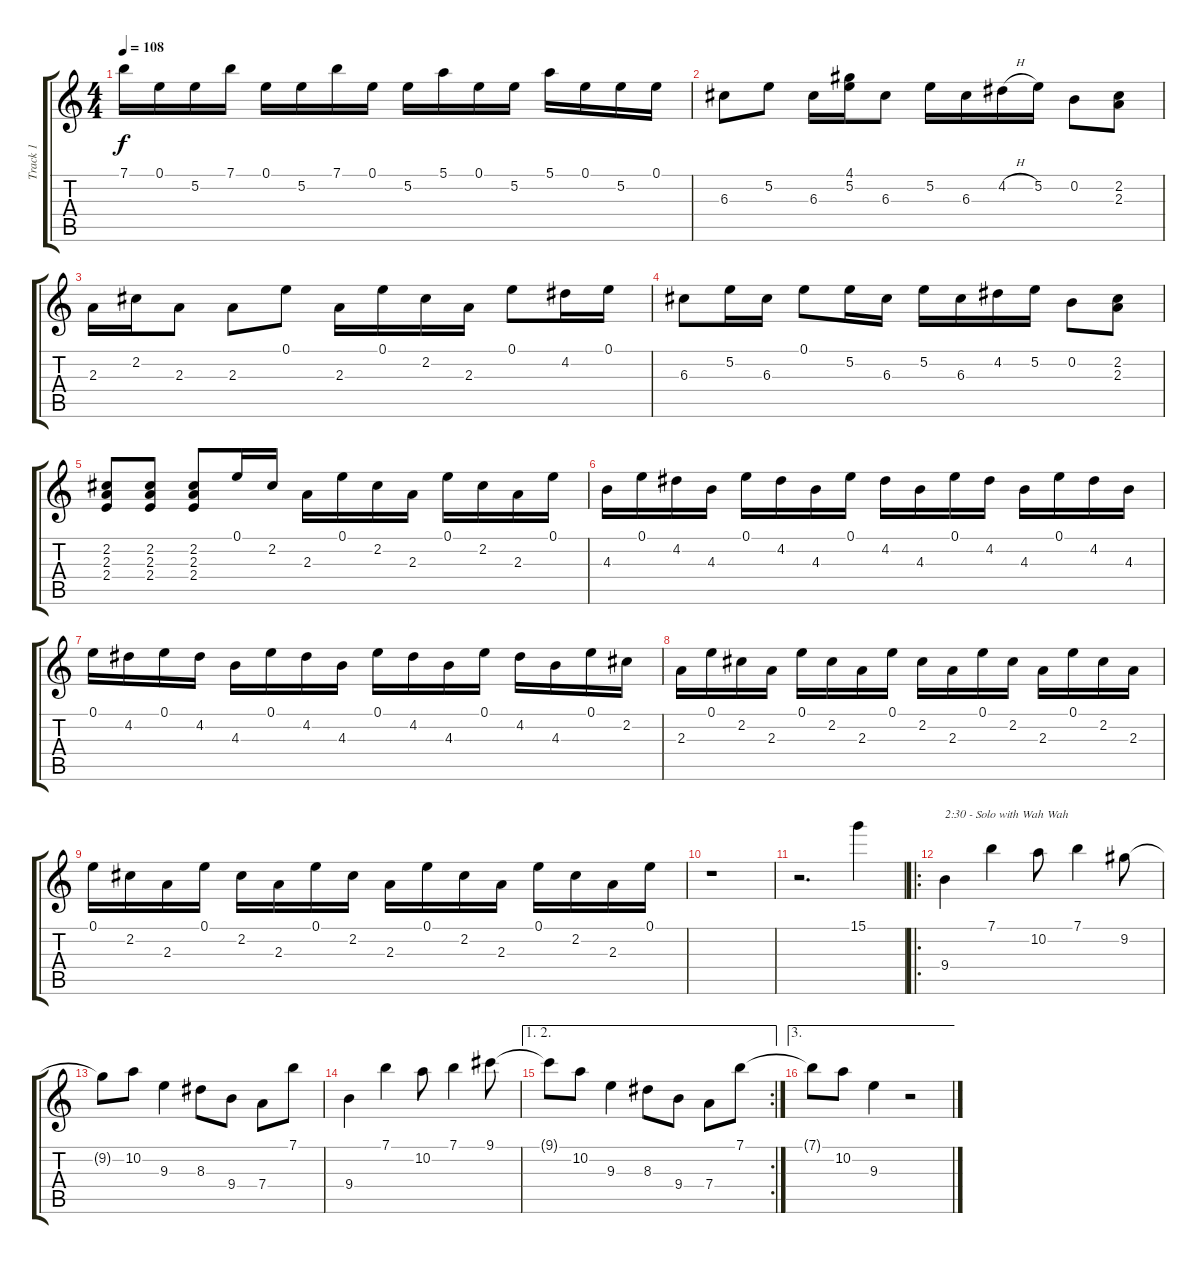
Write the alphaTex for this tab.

\track ("Track 1" "Track 1") {instrument overdrivenguitar}
\staff {score tabs}
\tuning (E4 B3 G3 D3 A2 E2) {hide}
\ts (4 4)
\tempo 108
\clef g2
\ks c
7.1.16{dy f} 0.1.16 5.2.16 7.1.16 0.1.16 5.2.16 7.1.16 0.1.16 5.2.16 5.1.16 0.1.16 5.2.16 5.1.16 0.1.16 5.2.16 0.1.16 |
6.3.8 5.2.8 6.3.16 (4.1 5.2).16 6.3.8 5.2.16 6.3.16 4.2{h}.16 5.2.16 0.2.8 (2.2 2.3).8 |
2.3.16 2.2.16 2.3.8 2.3.8 0.1.8 2.3.16 0.1.16 2.2.16 2.3.16 0.1.8 4.2.16 0.1.16 |
6.3.8 5.2.16 6.3.16 0.1.8 5.2.16 6.3.16 5.2.16 6.3.16 4.2.16 5.2.16 0.2.8 (2.2 2.3).8 |
(2.2 2.3 2.4).8 (2.2 2.3 2.4).8 (2.2 2.3 2.4).8 0.1.16 2.2.16 2.3.16 0.1.16 2.2.16 2.3.16 0.1.16 2.2.16 2.3.16 0.1.16 |
4.3.16 0.1.16 4.2.16 4.3.16 0.1.16 4.2.16 4.3.16 0.1.16 4.2.16 4.3.16 0.1.16 4.2.16 4.3.16 0.1.16 4.2.16 4.3.16 |
0.1.16 4.2.16 0.1.16 4.2.16 4.3.16 0.1.16 4.2.16 4.3.16 0.1.16 4.2.16 4.3.16 0.1.16 4.2.16 4.3.16 0.1.16 2.2.16 |
2.3.16 0.1.16 2.2.16 2.3.16 0.1.16 2.2.16 2.3.16 0.1.16 2.2.16 2.3.16 0.1.16 2.2.16 2.3.16 0.1.16 2.2.16 2.3.16 |
0.1.16 2.2.16 2.3.16 0.1.16 2.2.16 2.3.16 0.1.16 2.2.16 2.3.16 0.1.16 2.2.16 2.3.16 0.1.16 2.2.16 2.3.16 0.1.16 |
r.1 |
r.2{d} 15.1.4 |
\ro
9.4.4{txt "2:30 - Solo with Wah Wah"} 7.1.4 10.2.8 7.1.4 9.2.8 |
9.2{t}.8 10.2.8 9.3.4 8.3.8 9.4.8 7.4.8 7.1.8 |
9.4.4 7.1.4 10.2.8 7.1.4 9.1.8 |
\ae (1 2)
\rc 2
9.1{t}.8 10.2.8 9.3.4 8.3.8 9.4.8 7.4.8 7.1.8 |
\ae 3
7.1{t}.8 10.2.8 9.3.4 r.2
